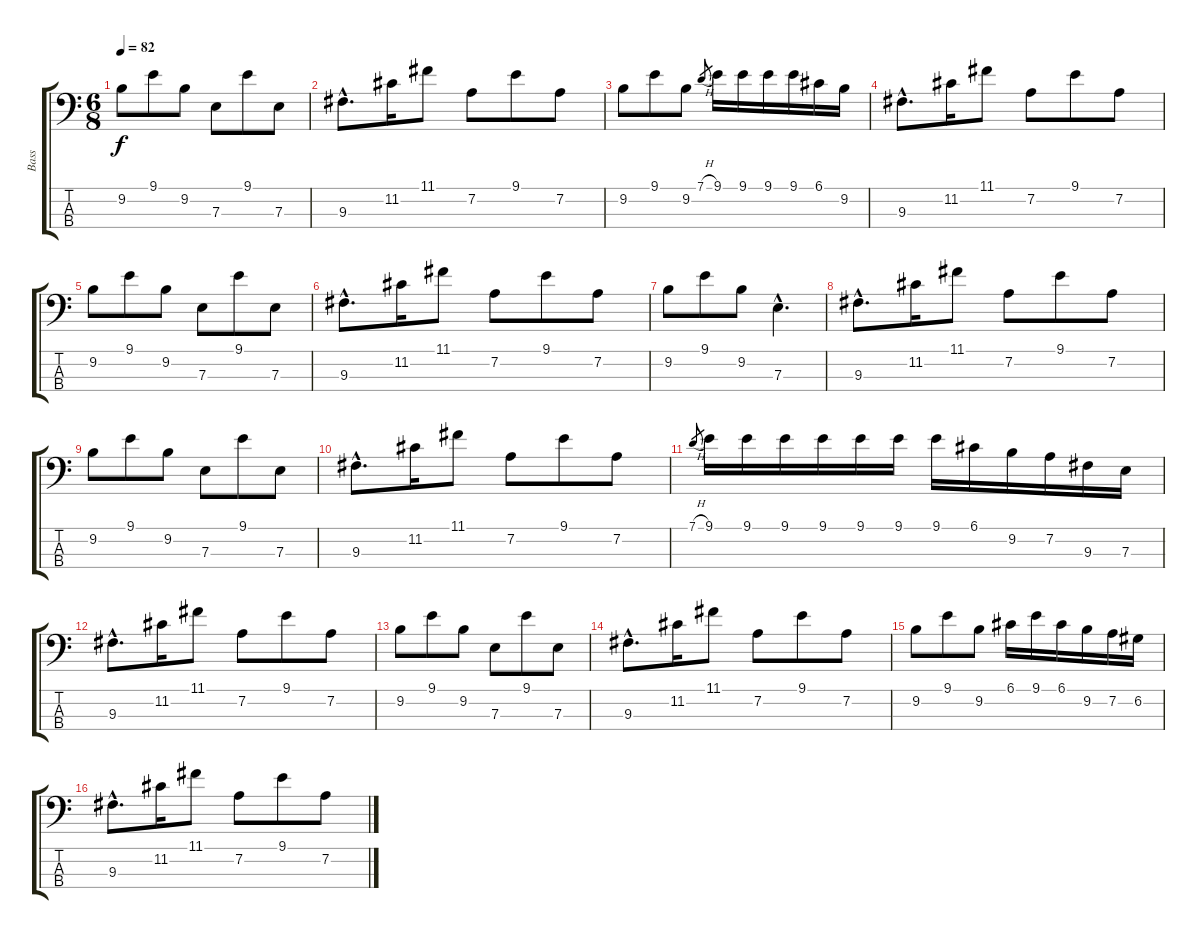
\track ("Bass" "Bass") {instrument electricbasspick}
\staff {score tabs}
\tuning (G2 D2 A1 E1) {hide}
\ts (6 8)
\tempo 82
\clef f4
\ks c
9.2.8{dy f} 9.1.8 9.2.8 7.3.8 9.1.8 7.3.8 |
9.3{hac}.8{d} 11.2.16 11.1.8 7.2.8 9.1.8 7.2.8 |
9.2.8 9.1.8 9.2.8 7.1{h}.8{gr} 9.1.16 9.1.16 9.1.16 9.1.16 6.1.16 9.2.16 |
9.3{hac}.8{d} 11.2.16 11.1.8 7.2.8 9.1.8 7.2.8 |
9.2.8 9.1.8 9.2.8 7.3.8 9.1.8 7.3.8 |
9.3{hac}.8{d} 11.2.16 11.1.8 7.2.8 9.1.8 7.2.8 |
9.2.8 9.1.8 9.2.8 7.3{hac}.4{d} |
9.3{hac}.8{d} 11.2.16 11.1.8 7.2.8 9.1.8 7.2.8 |
9.2.8 9.1.8 9.2.8 7.3.8 9.1.8 7.3.8 |
9.3{hac}.8{d} 11.2.16 11.1.8 7.2.8 9.1.8 7.2.8 |
7.1{h}.8{gr} 9.1.16 9.1.16 9.1.16 9.1.16 9.1.16 9.1.16 9.1.16 6.1.16 9.2.16 7.2.16 9.3.16 7.3.16 |
9.3{hac}.8{d} 11.2.16 11.1.8 7.2.8 9.1.8 7.2.8 |
9.2.8 9.1.8 9.2.8 7.3.8 9.1.8 7.3.8 |
9.3{hac}.8{d} 11.2.16 11.1.8 7.2.8 9.1.8 7.2.8 |
9.2.8 9.1.8 9.2.8 6.1.16 9.1.16 6.1.16 9.2.16 7.2.16 6.2.16 |
9.3{hac}.8{d} 11.2.16 11.1.8 7.2.8 9.1.8 7.2.8
